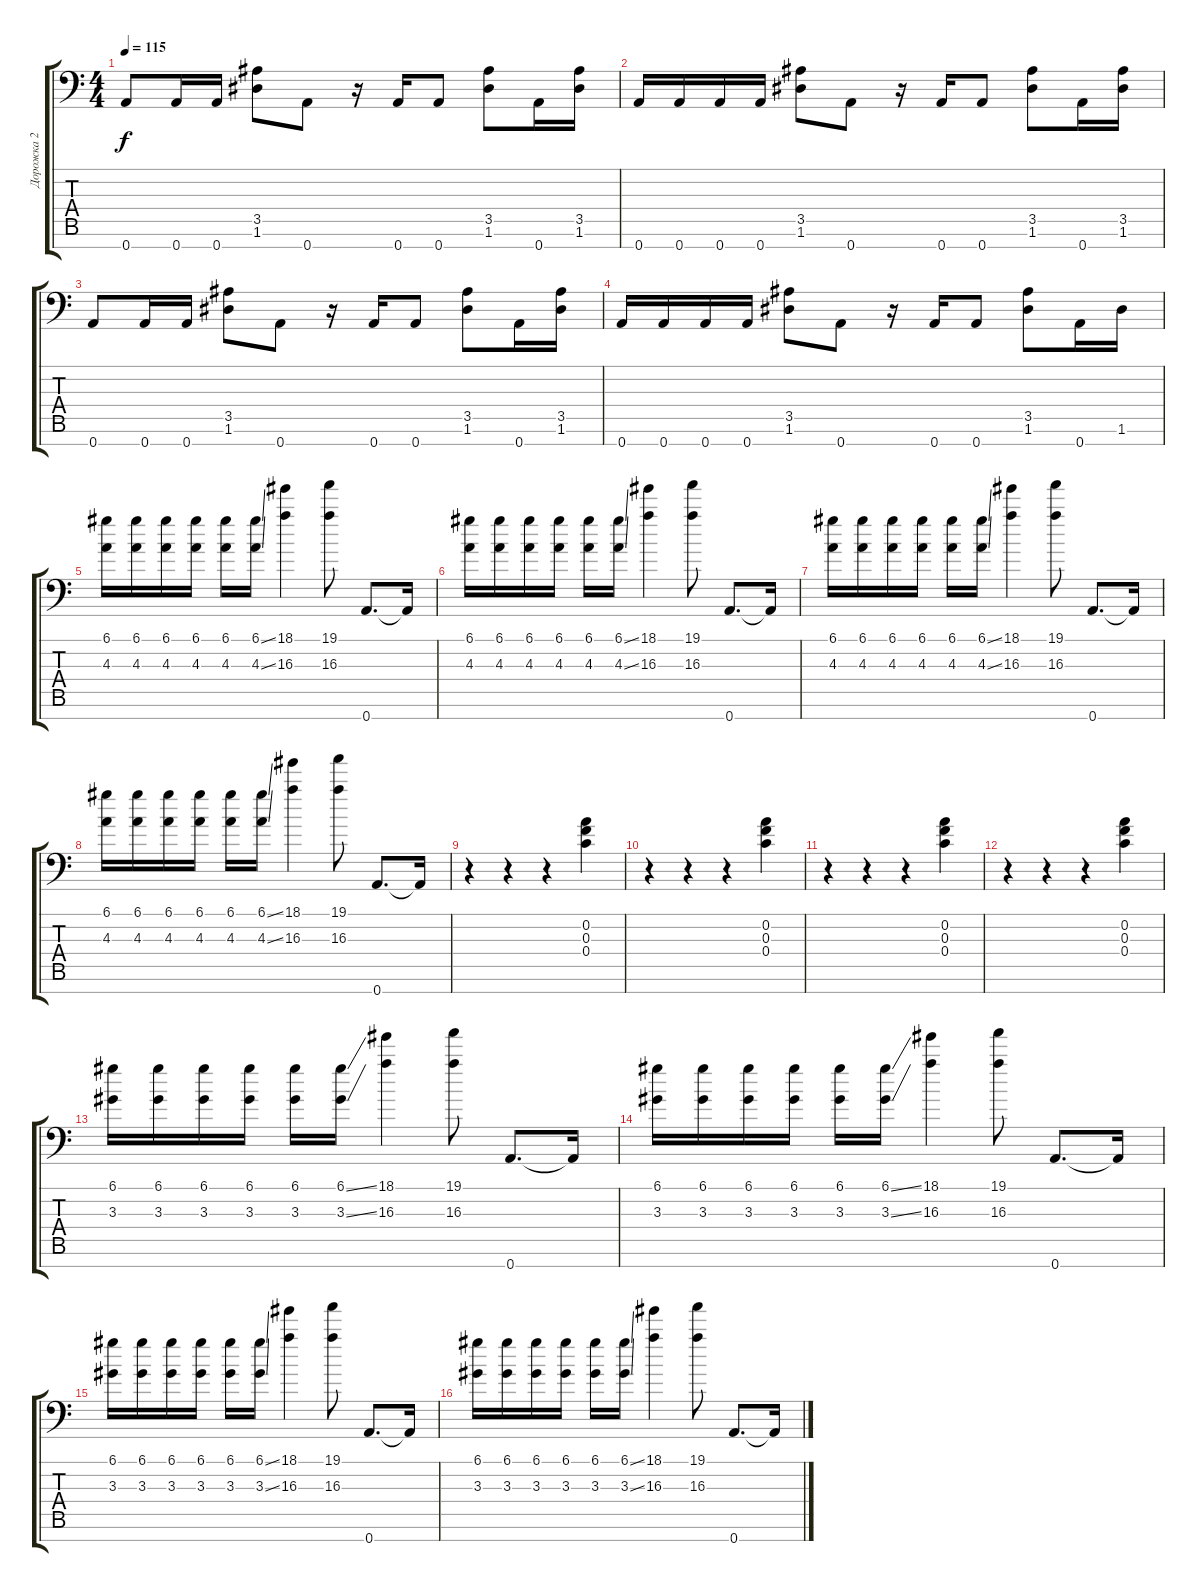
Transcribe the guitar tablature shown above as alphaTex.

\track ("Дорожка 2" "Дорожка 2") {instrument overdrivenguitar}
\staff {score tabs}
\tuning (D4 A3 F3 C3 G2 D2 A1) {hide}
\ts (4 4)
\tempo 115
\clef f4
\ks c
0.7.8{dy f} 0.7.16 0.7.16 (3.5 1.6).8 0.7.8 r.16 0.7.16 0.7.8 (3.5 1.6).8 0.7.16 (3.5 1.6).16 |
0.7.16 0.7.16 0.7.16 0.7.16 (3.5 1.6).8 0.7.8 r.16 0.7.16 0.7.8 (3.5 1.6).8 0.7.16 (3.5 1.6).16 |
0.7.8 0.7.16 0.7.16 (3.5 1.6).8 0.7.8 r.16 0.7.16 0.7.8 (3.5 1.6).8 0.7.16 (3.5 1.6).16 |
0.7.16 0.7.16 0.7.16 0.7.16 (3.5 1.6).8 0.7.8 r.16 0.7.16 0.7.8 (3.5 1.6).8 0.7.16 1.6.16 |
(6.1 4.3).16{volume 12} (6.1 4.3).16 (6.1 4.3).16 (6.1 4.3).16 (6.1 4.3).16 (6.1{ss} 4.3{ss}).16 (18.1 16.3).4 (19.1 16.3).8 0.7.8{d} 0.7{t}.16 |
(6.1 4.3).16 (6.1 4.3).16 (6.1 4.3).16 (6.1 4.3).16 (6.1 4.3).16 (6.1{ss} 4.3{ss}).16 (18.1 16.3).4 (19.1 16.3).8 0.7.8{d} 0.7{t}.16 |
(6.1 4.3).16 (6.1 4.3).16 (6.1 4.3).16 (6.1 4.3).16 (6.1 4.3).16 (6.1{ss} 4.3{ss}).16 (18.1 16.3).4 (19.1 16.3).8 0.7.8{d} 0.7{t}.16 |
(6.1 4.3).16 (6.1 4.3).16 (6.1 4.3).16 (6.1 4.3).16 (6.1 4.3).16 (6.1{ss} 4.3{ss}).16 (18.1 16.3).4 (19.1 16.3).8 0.7.8{d} 0.7{t}.16 |
r.4{volume 12} r.4 r.4 (0.2 0.3 0.4).4 |
r.4 r.4 r.4 (0.2 0.3 0.4).4 |
r.4 r.4 r.4 (0.2 0.3 0.4).4 |
r.4 r.4 r.4 (0.2 0.3 0.4).4 |
(6.1 3.3).16{volume 12} (6.1 3.3).16 (6.1 3.3).16 (6.1 3.3).16 (6.1 3.3).16 (6.1{ss} 3.3{ss}).16 (18.1 16.3).4 (19.1 16.3).8 0.7.8{d} 0.7{t}.16 |
(6.1 3.3).16 (6.1 3.3).16 (6.1 3.3).16 (6.1 3.3).16 (6.1 3.3).16 (6.1{ss} 3.3{ss}).16 (18.1 16.3).4 (19.1 16.3).8 0.7.8{d} 0.7{t}.16 |
(6.1 3.3).16 (6.1 3.3).16 (6.1 3.3).16 (6.1 3.3).16 (6.1 3.3).16 (6.1{ss} 3.3{ss}).16 (18.1 16.3).4 (19.1 16.3).8 0.7.8{d} 0.7{t}.16 |
(6.1 3.3).16 (6.1 3.3).16 (6.1 3.3).16 (6.1 3.3).16 (6.1 3.3).16 (6.1{ss} 3.3{ss}).16 (18.1 16.3).4 (19.1 16.3).8 0.7.8{d} 0.7{t}.16
